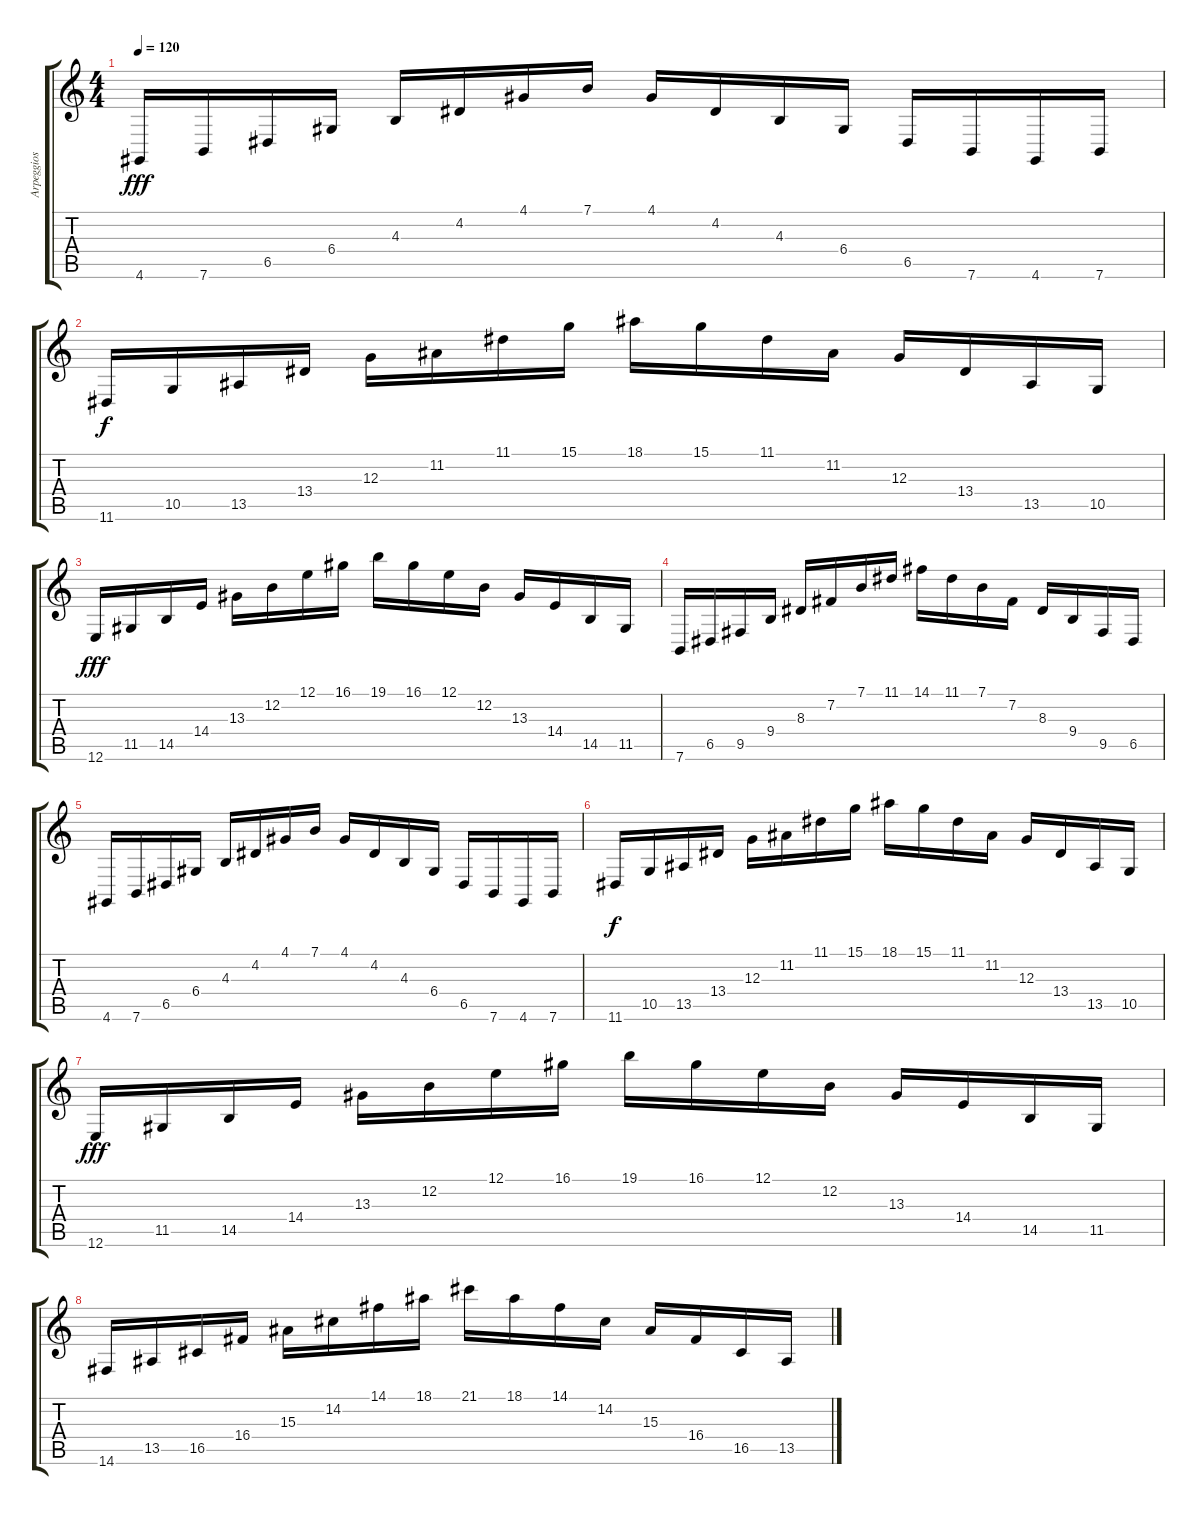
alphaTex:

\track ("Arpeggios" "Arpeggios") {instrument pad2warm}
\staff {score tabs}
\tuning (E4 B3 G3 D3 A2 E2) {hide}
\ts (4 4)
\tempo 120
\clef g2
\ks c
4.6.16{dy fff} 7.6.16 6.5.16 6.4.16 4.3.16 4.2.16 4.1.16 7.1.16 4.1.16 4.2.16 4.3.16 6.4.16 6.5.16 7.6.16 4.6.16 7.6.16 |
11.6.16{dy f} 10.5.16 13.5.16 13.4.16 12.3.16 11.2.16 11.1.16 15.1.16 18.1.16 15.1.16 11.1.16 11.2.16 12.3.16 13.4.16 13.5.16 10.5.16 |
12.6.16{dy fff} 11.5.16 14.5.16 14.4.16 13.3.16 12.2.16 12.1.16 16.1.16 19.1.16 16.1.16 12.1.16 12.2.16 13.3.16 14.4.16 14.5.16 11.5.16 |
7.6.16 6.5.16 9.5.16 9.4.16 8.3.16 7.2.16 7.1.16 11.1.16 14.1.16 11.1.16 7.1.16 7.2.16 8.3.16 9.4.16 9.5.16 6.5.16 |
4.6.16 7.6.16 6.5.16 6.4.16 4.3.16 4.2.16 4.1.16 7.1.16 4.1.16 4.2.16 4.3.16 6.4.16 6.5.16 7.6.16 4.6.16 7.6.16 |
11.6.16{dy f} 10.5.16 13.5.16 13.4.16 12.3.16 11.2.16 11.1.16 15.1.16 18.1.16 15.1.16 11.1.16 11.2.16 12.3.16 13.4.16 13.5.16 10.5.16 |
12.6.16{dy fff} 11.5.16 14.5.16 14.4.16 13.3.16 12.2.16 12.1.16 16.1.16 19.1.16 16.1.16 12.1.16 12.2.16 13.3.16 14.4.16 14.5.16 11.5.16 |
14.6.16 13.5.16 16.5.16 16.4.16 15.3.16 14.2.16 14.1.16 18.1.16 21.1.16 18.1.16 14.1.16 14.2.16 15.3.16 16.4.16 16.5.16 13.5.16
